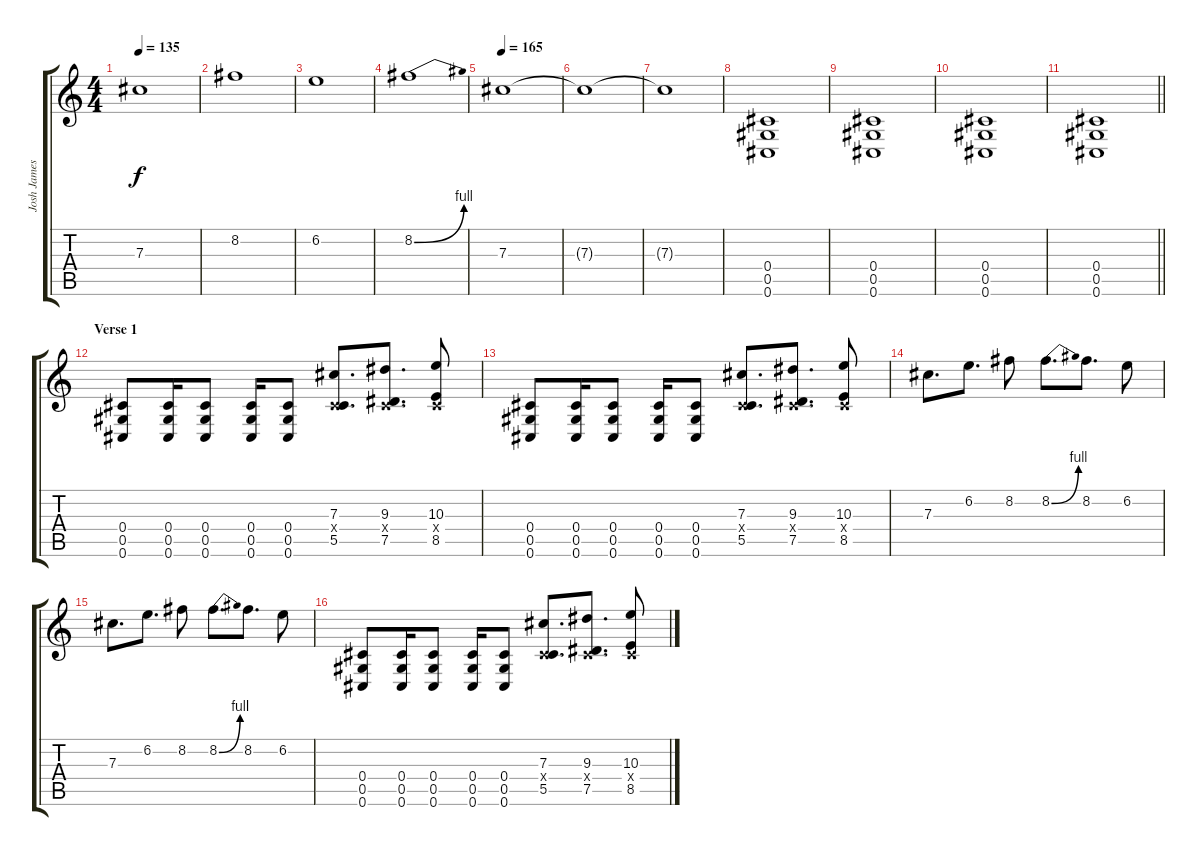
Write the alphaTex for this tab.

\track ("Josh James" "Josh James") {instrument distortionguitar}
\staff {score tabs}
\tuning (Eb4 Bb3 Gb3 Db3 Ab2 Db2) {hide}
\ts (4 4)
\tempo 135
\clef g2
\ks c
7.3.1{dy f} |
8.2.1 |
6.2.1 |
8.2{be (bend 0 0 60 4)}.1 |
\tempo 165
7.3.1 |
7.3{t}.1 |
7.3{t}.1 |
(0.4 0.5 0.6).1 |
(0.4 0.5 0.6).1 |
(0.4 0.5 0.6).1 |
\barLineRight lightlight
(0.4 0.5 0.6).1 |
\section ("" "Verse 1")
(0.4 0.5 0.6).8 (0.4 0.5 0.6).16 (0.4 0.5 0.6).8 (0.4 0.5 0.6).16 (0.4 0.5 0.6).8 (7.3 0.4{x} 5.5).8{d} (9.3 0.4{x} 7.5).8{d} (10.3 0.4{x} 8.5).8 |
(0.4 0.5 0.6).8 (0.4 0.5 0.6).16 (0.4 0.5 0.6).8 (0.4 0.5 0.6).16 (0.4 0.5 0.6).8 (7.3 0.4{x} 5.5).8{d} (9.3 0.4{x} 7.5).8{d} (10.3 0.4{x} 8.5).8 |
7.3.8{d} 6.2.8{d} 8.2.8 8.2{be (bend 0 0 60 4)}.8{d} 8.2.8{d} 6.2.8 |
7.3.8{d} 6.2.8{d} 8.2.8 8.2{be (bend 0 0 60 4)}.8{d} 8.2.8{d} 6.2.8 |
(0.4 0.5 0.6).8 (0.4 0.5 0.6).16 (0.4 0.5 0.6).8 (0.4 0.5 0.6).16 (0.4 0.5 0.6).8 (7.3 0.4{x} 5.5).8{d} (9.3 0.4{x} 7.5).8{d} (10.3 0.4{x} 8.5).8
